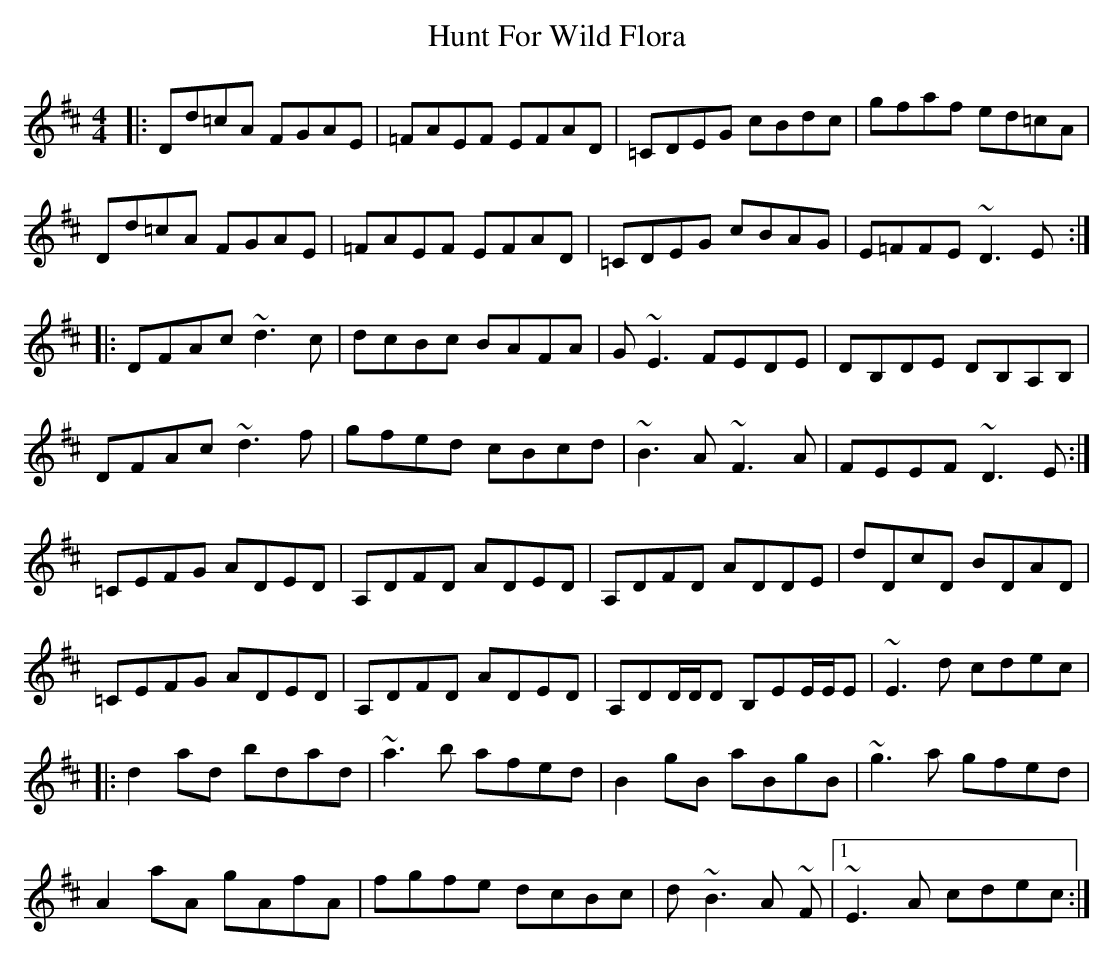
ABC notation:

X:1
T: Hunt For Wild Flora
M: 4/4
L: 1/8
K: Dmaj
|:Dd=cA FGAE|=FAEF EFAD|=CDEG cBdc|gfaf ed=cA|
Dd=cA FGAE|=FAEF EFAD|=CDEG cBAG|E=FFE ~D3 E:|
|:DFAc ~d3 c|dcBc BAFA|G ~E3 FEDE|DB,DE DB,A,B,|
DFAc ~d3 f|gfed cBcd|~B3 A ~F3 A|FEEF ~D3 E:|
=CEFG ADED|A,DFD ADED|A,DFD ADDE|dD^=cD BDAD|
=CEFG ADED|A,DFD ADED|A,DD/D/D B,EE/E/E|~E3 d cdec|
|:d2ad bdad|~a3 b afed|B2 gB aBgB|~g3 a gfed|
A2aA gAfA|fgfe dcBc|d ~B3 A ~F|1 ~E3 A cdec:|
